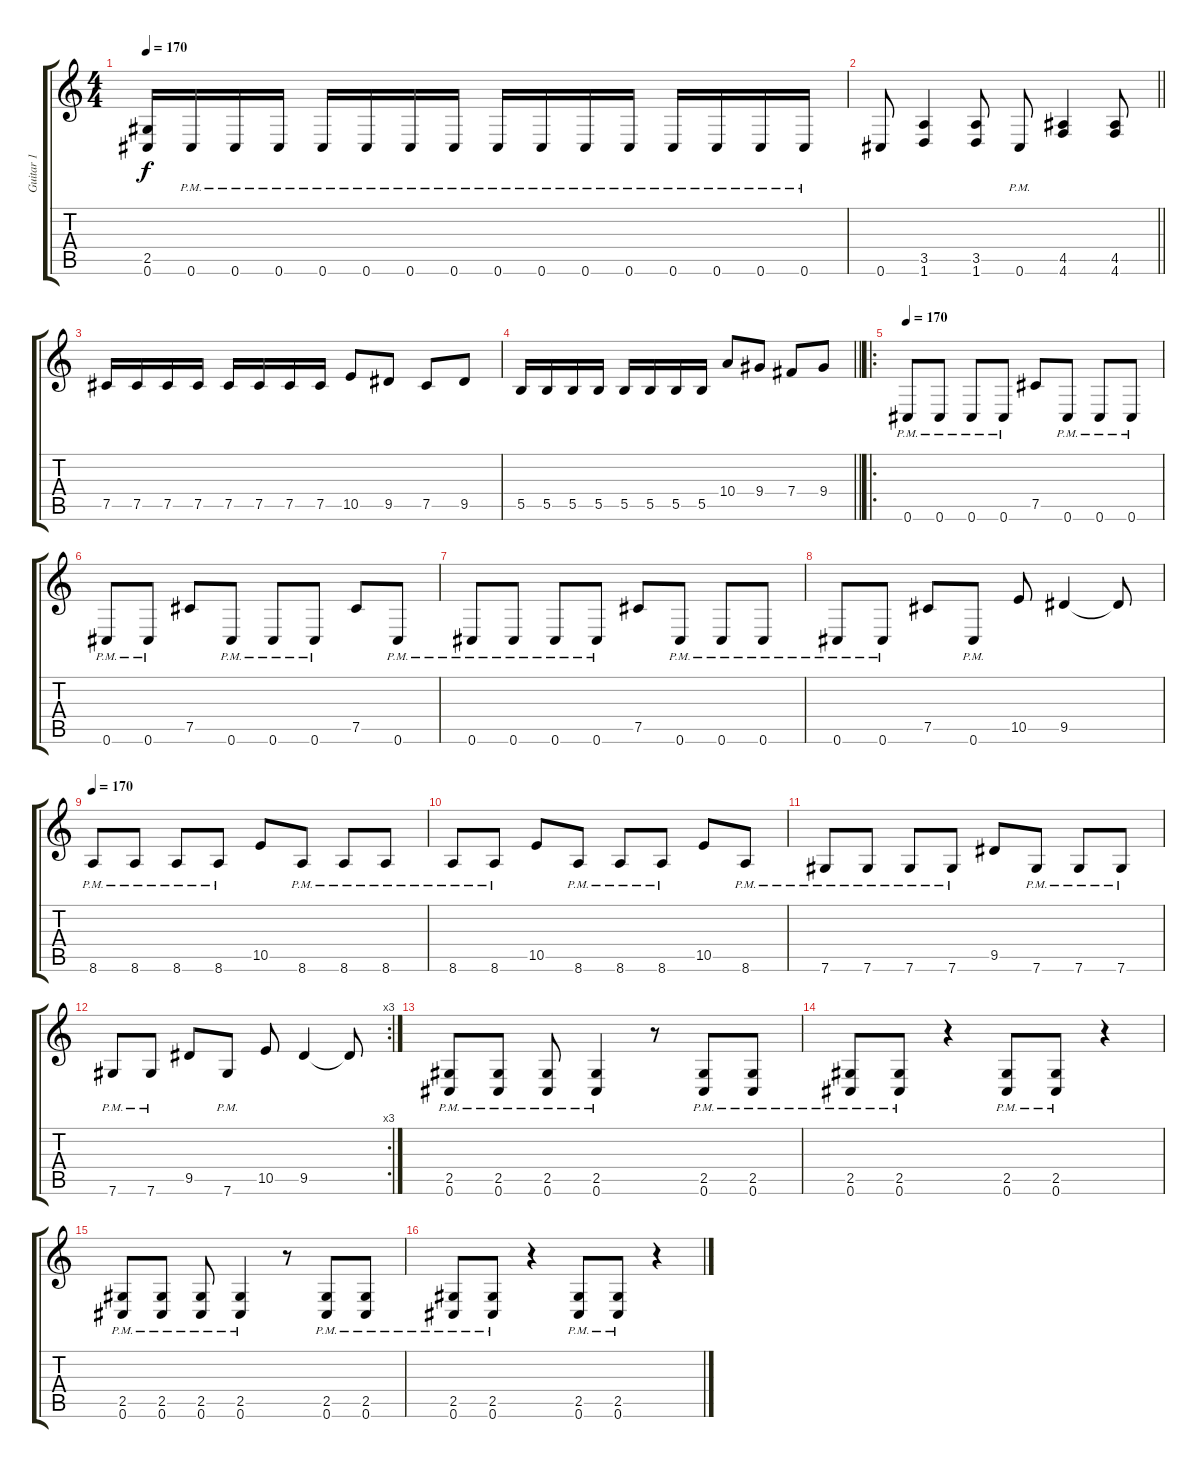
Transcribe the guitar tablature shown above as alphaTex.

\track ("Guitar 1" "Guitar 1") {instrument electricguitarclean}
\staff {score tabs}
\tuning (C4 Ab3 E3 B2 Gb2 Db2) {hide}
\ts (4 4)
\tempo 170
\clef g2
\ks c
(2.5 0.6).16{dy f instrument overdrivenguitar} 0.6{pm}.16 0.6{pm}.16 0.6{pm}.16 0.6{pm}.16 0.6{pm}.16 0.6{pm}.16 0.6{pm}.16 0.6{pm}.16 0.6{pm}.16 0.6{pm}.16 0.6{pm}.16 0.6{pm}.16 0.6{pm}.16 0.6{pm}.16 0.6{pm}.16 |
\barLineRight lightlight
0.6.8 (3.5 1.6).4 (3.5 1.6).8 0.6{pm}.8 (4.5 4.6).4 (4.5 4.6).8 |
7.5.16 7.5.16 7.5.16 7.5.16 7.5.16 7.5.16 7.5.16 7.5.16 10.5.8 9.5.8 7.5.8 9.5.8 |
\barLineRight lightlight
5.5.16 5.5.16 5.5.16 5.5.16 5.5.16 5.5.16 5.5.16 5.5.16 10.4.8 9.4.8 7.4.8 9.4.8 |
\ro
\tempo 170
0.6{pm}.8 0.6{pm}.8 0.6{pm}.8 0.6{pm}.8 7.5.8 0.6{pm}.8 0.6{pm}.8 0.6{pm}.8 |
0.6{pm}.8 0.6{pm}.8 7.5.8 0.6{pm}.8 0.6{pm}.8 0.6{pm}.8 7.5.8 0.6{pm}.8 |
0.6{pm}.8 0.6{pm}.8 0.6{pm}.8 0.6{pm}.8 7.5.8 0.6{pm}.8 0.6{pm}.8 0.6{pm}.8 |
0.6{pm}.8 0.6{pm}.8 7.5.8 0.6{pm}.8 10.5.8 9.5.4 9.5{t}.8 |
\tempo 170
8.6{pm}.8 8.6{pm}.8 8.6{pm}.8 8.6{pm}.8 10.5.8 8.6{pm}.8 8.6{pm}.8 8.6{pm}.8 |
8.6{pm}.8 8.6{pm}.8 10.5.8 8.6{pm}.8 8.6{pm}.8 8.6{pm}.8 10.5.8 8.6{pm}.8 |
7.6{pm}.8 7.6{pm}.8 7.6{pm}.8 7.6{pm}.8 9.5.8 7.6{pm}.8 7.6{pm}.8 7.6{pm}.8 |
\rc 3
7.6{pm}.8 7.6{pm}.8 9.5.8 7.6{pm}.8 10.5.8 9.5.4 9.5{t}.8 |
(2.5{pm} 0.6{pm}).8 (2.5{pm} 0.6{pm}).8 (2.5{pm} 0.6{pm}).8 (2.5{pm} 0.6{pm}).4 r.8 (2.5{pm} 0.6{pm}).8 (2.5{pm} 0.6{pm}).8 |
(2.5{pm} 0.6{pm}).8 (2.5{pm} 0.6{pm}).8 r.4 (2.5{pm} 0.6{pm}).8 (2.5{pm} 0.6{pm}).8 r.4 |
(2.5{pm} 0.6{pm}).8 (2.5{pm} 0.6{pm}).8 (2.5{pm} 0.6{pm}).8 (2.5{pm} 0.6{pm}).4 r.8 (2.5{pm} 0.6{pm}).8 (2.5{pm} 0.6{pm}).8 |
(2.5{pm} 0.6{pm}).8 (2.5{pm} 0.6{pm}).8 r.4 (2.5{pm} 0.6{pm}).8 (2.5{pm} 0.6{pm}).8 r.4
